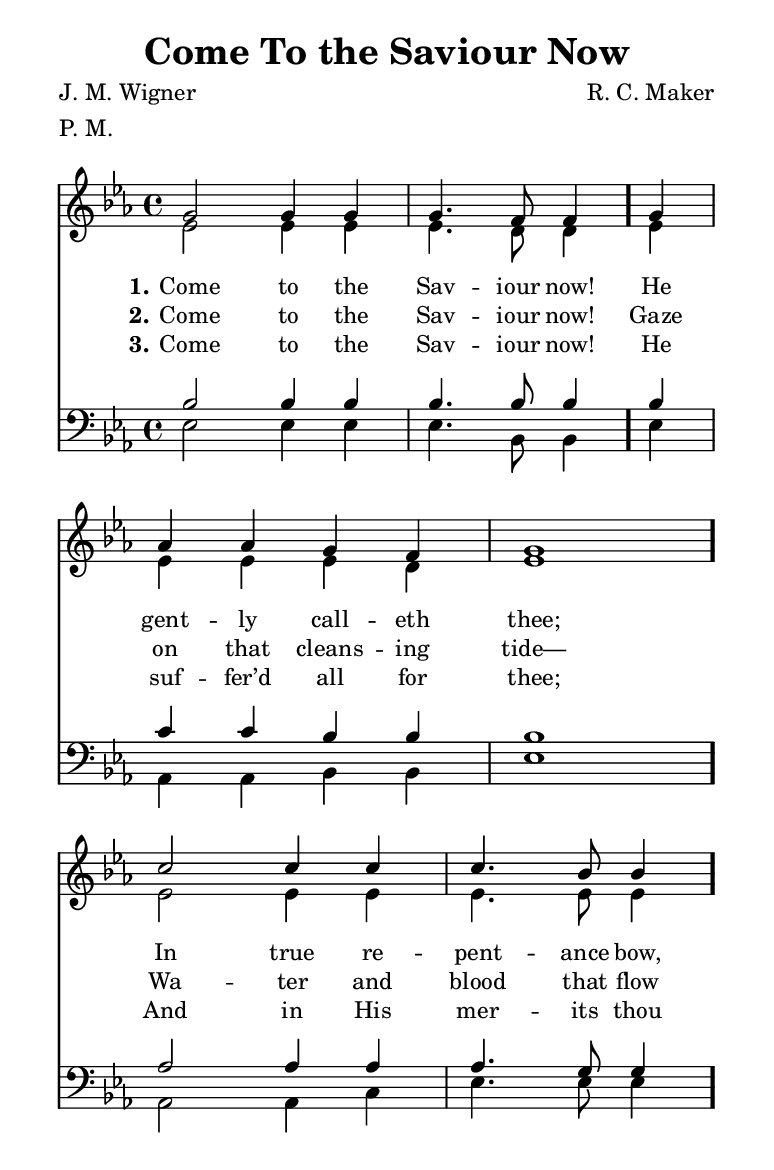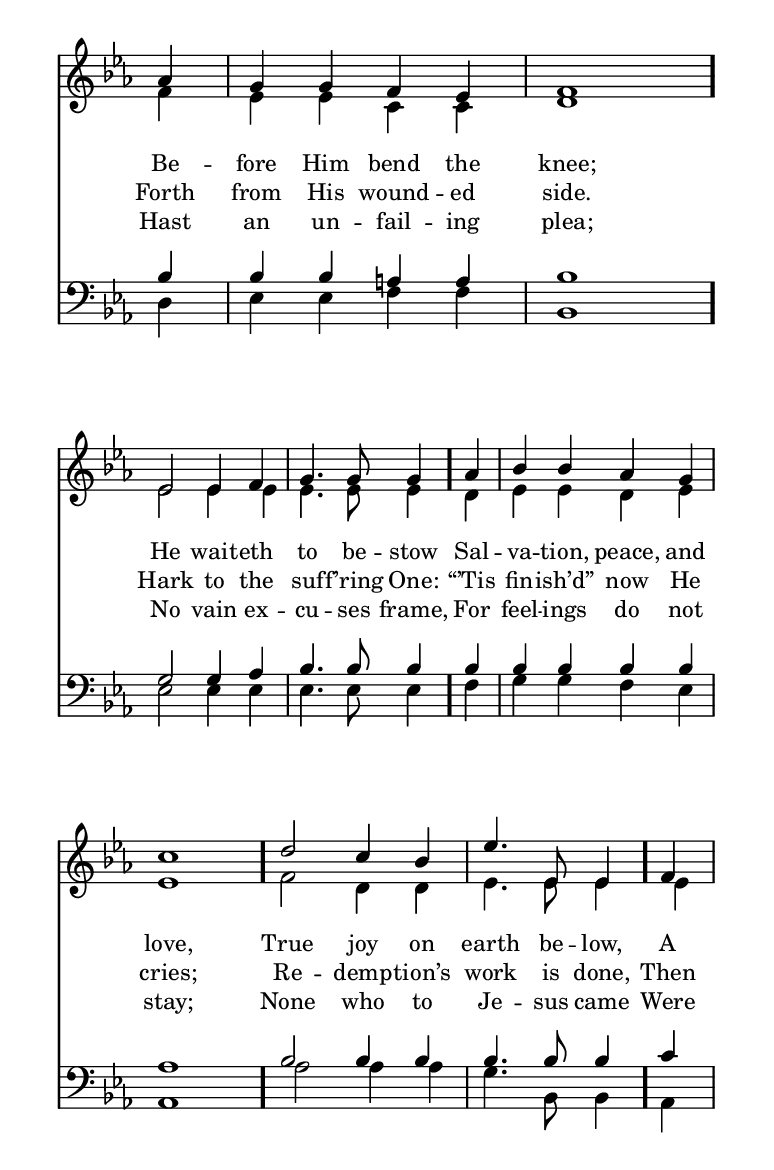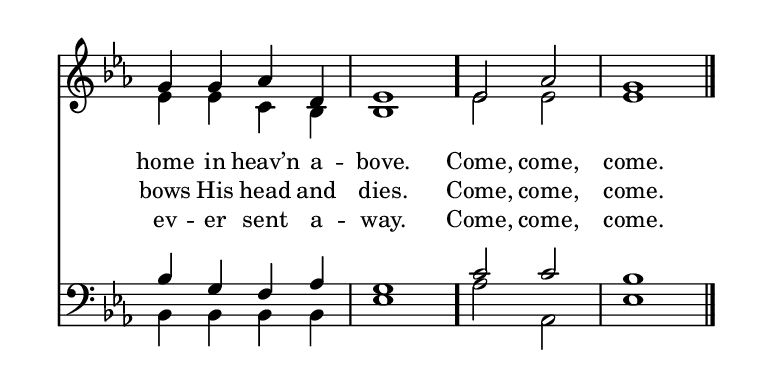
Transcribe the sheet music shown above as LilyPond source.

\include "common/global.ily"
\paper {
  \include "common/paper.ily"
  %ragged-bottom = ##t
  %ragged-last-bottom = ##t
  %systems-per-page = ##f
  %page-count = ##f
}

\header{
  hymnnumber = "73"
  title = "Come To the Saviour Now"
  tunename = "Make"
  meter = "P. M."
  poet = "J. M. Wigner"
  composer = "R. C. Maker"
  %copyright = ""
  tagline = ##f
}

% for fermata in MIDI
ta = { \tempo 4=104 }
tb = { \tempo 4=52  }

patternAA = { c2 c4 c4 | c4. c8 c4 }
patternBA = { c4 | c4 c4 c4 c4 | c1 }
patternCA = { c4 | c4 c4 c4 c4 | c1 }
patternDA = { c2 c2 | c1 }

global = {
  \include "common/overrides.ily"
  \override Staff.TimeSignature.style = #'()
  \time 4/4
  \override Score.MetronomeMark.transparent = ##t % hide all fermata changes too
  \ta
  \key ees \major
  %\partial 4
  \autoBeamOff
}

notesSoprano = {
\global
\relative c'' {

  \changePitch \patternAA { g g g | g f f }
  \changePitch \patternBA { g | aes aes g f | g }
  \changePitch \patternAA { c c c | c bes bes }
  \changePitch \patternBA { aes | g g f ees | f }

  \changePitch \patternAA { ees ees f | g g g }
  \changePitch \patternCA { aes | bes bes aes g | c }
  \changePitch \patternAA { d c bes | ees ees, ees }
  \changePitch \patternCA { f | g g aes d, | ees }
  \changePitch \patternDA { ees aes | g }

  \bar "|."

}
}

notesAlto = {
\global
\relative e' {

  \changePitch \patternAA { ees ees ees | ees d d }
  \changePitch \patternBA { ees | ees ees ees d | ees }
  \changePitch \patternAA { ees ees ees | ees ees ees }
  \changePitch \patternBA { f | ees ees c c | d }

  \changePitch \patternAA { ees ees ees | ees ees ees }
  \changePitch \patternCA { d | ees ees d ees | ees }
  \changePitch \patternAA { f d d | ees ees ees }
  \changePitch \patternCA { ees | ees ees c bes | bes }
  \changePitch \patternDA { ees ees | ees }

}
}

notesTenor = {
\global
\relative a {

  \changePitch \patternAA { bes bes bes | bes bes bes }
  \changePitch \patternBA { bes | c c bes bes | bes }
  \changePitch \patternAA { aes aes aes | aes g g }
  \changePitch \patternBA { bes | bes bes a a | bes }

  \changePitch \patternAA { g g aes | bes bes bes }
  \changePitch \patternCA { bes | bes bes bes bes | aes }
  \changePitch \patternAA { bes bes bes | bes bes bes }
  \changePitch \patternCA { c | bes g f aes | g }
  \changePitch \patternDA { c c | bes }

}
}

notesBass = {
\global
\relative f {

  \changePitch \patternAA { ees ees ees | ees bes bes }
  \changePitch \patternBA { ees | aes, aes bes bes | ees }
  \changePitch \patternAA { aes, aes c | ees ees ees }
  \changePitch \patternBA { d | ees ees f f | bes, }

  \changePitch \patternAA { ees ees ees | ees ees ees }
  \changePitch \patternCA { f | g g f ees | aes, }
  \changePitch \patternAA { aes' aes aes | g bes, bes }
  \changePitch \patternCA { aes | bes bes bes bes | ees }
  \changePitch \patternDA { aes aes, | ees' }

}
}

wordsA = \lyricmode {
\set stanza = "1."

Come to the Sav -- iour now! \bar "."
He gent -- ly call -- eth thee; \bar "." \break
In true re -- pent -- ance bow, \bar "."
Be -- fore Him bend the knee; \bar "." \break
He wait -- eth to be -- stow \bar "."
Sal -- va -- tion, peace, and love, \bar "."
True joy on earth be -- low, \bar "."
A home in heav’n a -- bove. \bar "."
Come, come, come. \bar "."

}

wordsB = \lyricmode {
\set stanza = "2."

Come to the Sav -- iour now!
Gaze on that cleans -- ing tide—
Wa -- ter and blood that flow
Forth from His wound -- ed side.
Hark to the suf -- f’ring One:
“’Tis fin -- ish’d” now He cries;
Re -- demp -- tion’s work is done,
Then bows His head and dies.
Come, come, come.

}

wordsC = \lyricmode {
\set stanza = "3."

Come to the Sav -- iour now!
He suf -- fer’d all for thee;
And in His mer -- its thou
Hast an un -- fail -- ing plea;
No vain ex -- cu -- ses frame,
For feel -- ings do not stay;
None who to Je -- sus came
Were ev -- er sent a -- way.
Come, come, come.

}

\score {
  \context ChoirStaff <<
    \context Staff = upper <<
      \set ChoirStaff.systemStartDelimiter = #'SystemStartBar
      \context Voice  = sopranos { \voiceOne << \notesSoprano >> }
      \context Voice  = altos { \voiceTwo << \notesAlto >> }
      \context Lyrics = one   \lyricsto sopranos \wordsA
      \context Lyrics = two   \lyricsto sopranos \wordsB
      \context Lyrics = three \lyricsto sopranos \wordsC
    >>
    \context Staff = men <<
      \clef bass
      \context Voice  = tenors { \voiceOne << \notesTenor >> }
      \context Voice  = basses { \voiceTwo << \notesBass >> }
    >>
  >>
  \layout {
    \include "common/layout.ily"
  }
  \midi{
    \include "common/midi.ily"
  }
}

\version "2.18.0"  % necessary for upgrading to future LilyPond versions.

% vi:set et ts=2 sw=2 ai nocindent syntax=lilypond
